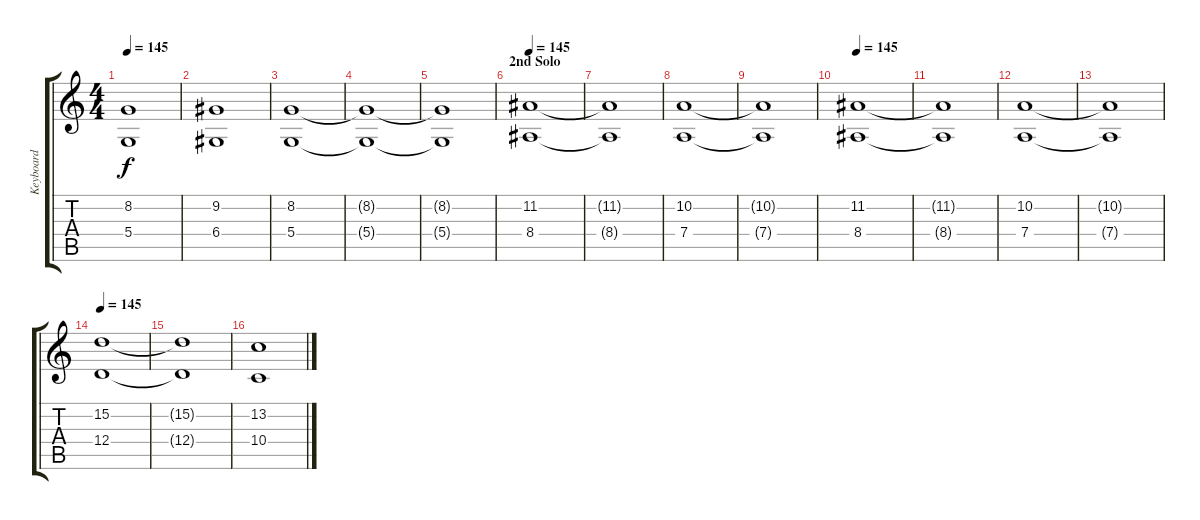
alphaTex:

\track ("Keyboard" "Keyboard") {instrument stringensemble2}
\staff {score tabs}
\tuning (E4 B3 G3 D3 A2 E2) {hide}
\ts (4 4)
\tempo 145
\clef g2
\ks c
(8.2 5.4).1{dy f} |
(9.2 6.4).1 |
(8.2 5.4).1 |
(8.2{t} 5.4{t}).1 |
(8.2{t} 5.4{t}).1 |
\section ("" "2nd Solo")
\tempo 145
(11.2 8.4).1 |
(11.2{t} 8.4{t}).1 |
(10.2 7.4).1 |
(10.2{t} 7.4{t}).1 |
\tempo 145
(11.2 8.4).1 |
(11.2{t} 8.4{t}).1 |
(10.2 7.4).1 |
(10.2{t} 7.4{t}).1 |
\tempo 145
(15.2 12.4).1 |
(15.2{t} 12.4{t}).1 |
(13.2 10.4).1
